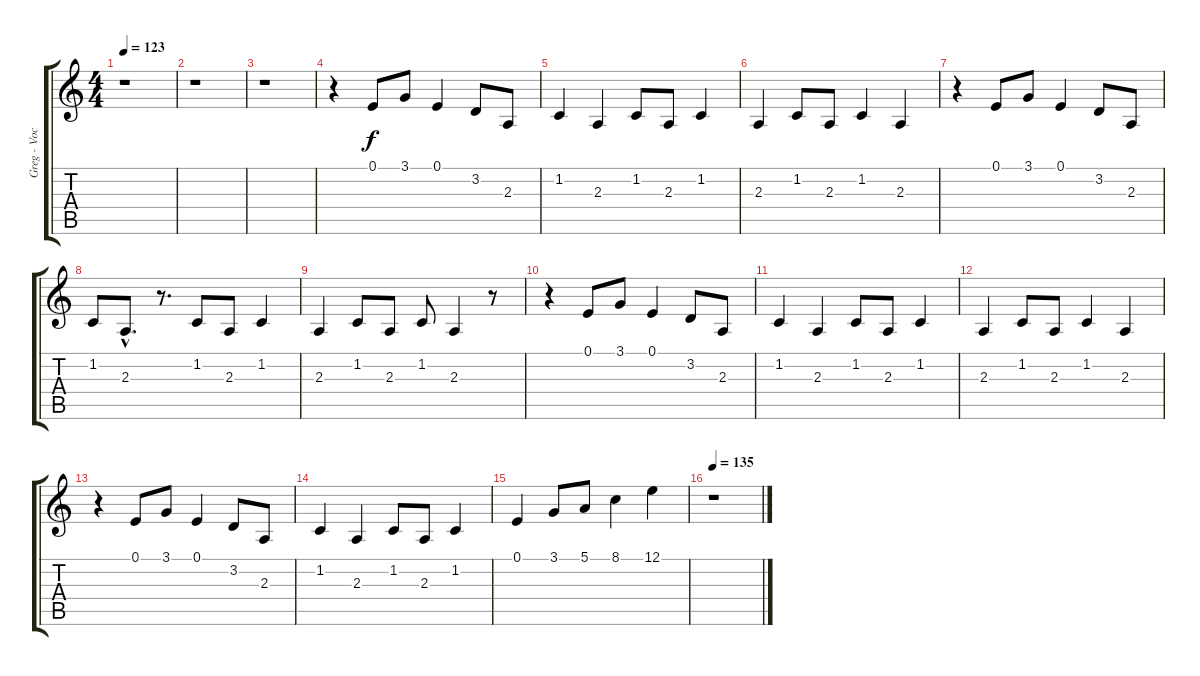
\track ("Greg - Vocal" "Greg - Voc") {instrument altosax}
\staff {score tabs}
\tuning (E4 B3 G3 D3 A2 E2) {hide}
\ts (4 4)
\tempo 123
\clef g2
\ks c
r.1{dy f} |
r.1 |
r.1 |
r.4 0.1.8 3.1.8 0.1.4 3.2.8 2.3.8 |
1.2.4 2.3.4 1.2.8 2.3.8 1.2.4 |
2.3.4 1.2.8 2.3.8 1.2.4 2.3.4 |
r.4 0.1.8 3.1.8 0.1.4 3.2.8 2.3.8 |
1.2.8 2.3{hac}.8{d} r.8{d} 1.2.8 2.3.8 1.2.4 |
2.3.4 1.2.8 2.3.8 1.2.8 2.3.4 r.8 |
r.4 0.1.8 3.1.8 0.1.4 3.2.8 2.3.8 |
1.2.4 2.3.4 1.2.8 2.3.8 1.2.4 |
2.3.4 1.2.8 2.3.8 1.2.4 2.3.4 |
r.4 0.1.8 3.1.8 0.1.4 3.2.8 2.3.8 |
1.2.4 2.3.4 1.2.8 2.3.8 1.2.4 |
0.1.4 3.1.8 5.1.8 8.1.4 12.1.4 |
\tempo 135
r.1
